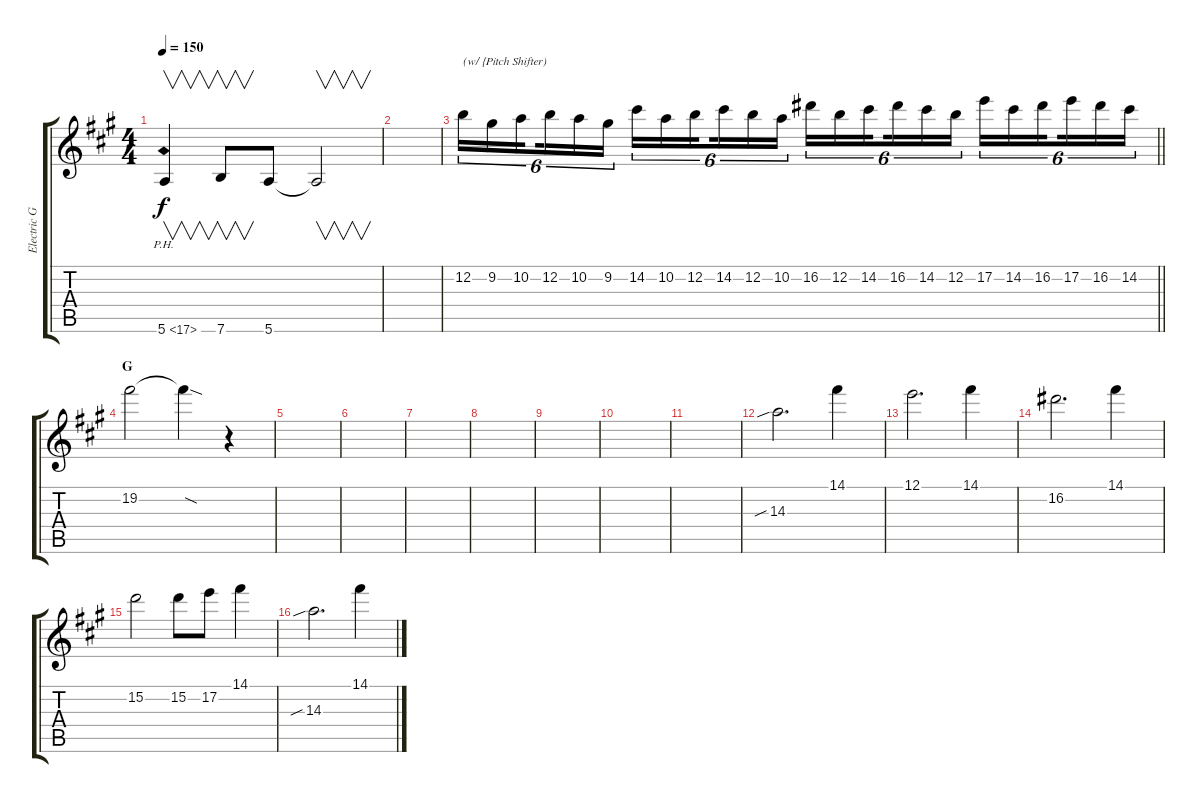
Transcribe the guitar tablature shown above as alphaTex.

\track ("Electric Guitar III" "Electric G") {instrument overdrivenguitar}
\staff {score tabs}
\tuning (E4 B3 G3 D3 A2 E2) {hide}
\ts (4 4)
\tempo 150
\clef g2
\ks a
5.6{ph 12}.4{v dy f} 7.6.8{v} 5.6.8 5.6{t}.2{v} |
|
\barLineRight lightlight
12.2.16{tu (6 4) txt "(w/ {Pitch Shifter)"} 9.2.16{tu (6 4)} 10.2.16{tu (6 4) beam splitsecondary} 12.2.16{tu (6 4)} 10.2.16{tu (6 4)} 9.2.16{tu (6 4)} 14.2.16{tu (6 4)} 10.2.16{tu (6 4)} 12.2.16{tu (6 4) beam splitsecondary} 14.2.16{tu (6 4)} 12.2.16{tu (6 4)} 10.2.16{tu (6 4)} 16.2.16{tu (6 4)} 12.2.16{tu (6 4)} 14.2.16{tu (6 4) beam splitsecondary} 16.2.16{tu (6 4)} 14.2.16{tu (6 4)} 12.2.16{tu (6 4)} 17.2.16{tu (6 4)} 14.2.16{tu (6 4)} 16.2.16{tu (6 4) beam splitsecondary} 17.2.16{tu (6 4)} 16.2.16{tu (6 4)} 14.2.16{tu (6 4)} |
\section ("" "G")
19.2.2 19.2{sod t}.4 r.4 |
|
|
|
|
|
|
|
14.3{sib}.2{d volume 10} 14.1.4 |
12.1.2{d} 14.1.4 |
16.2.2{d} 14.1.4 |
15.2.2 15.2.8 17.2.8 14.1.4 |
14.3{sib}.2{d} 14.1.4
